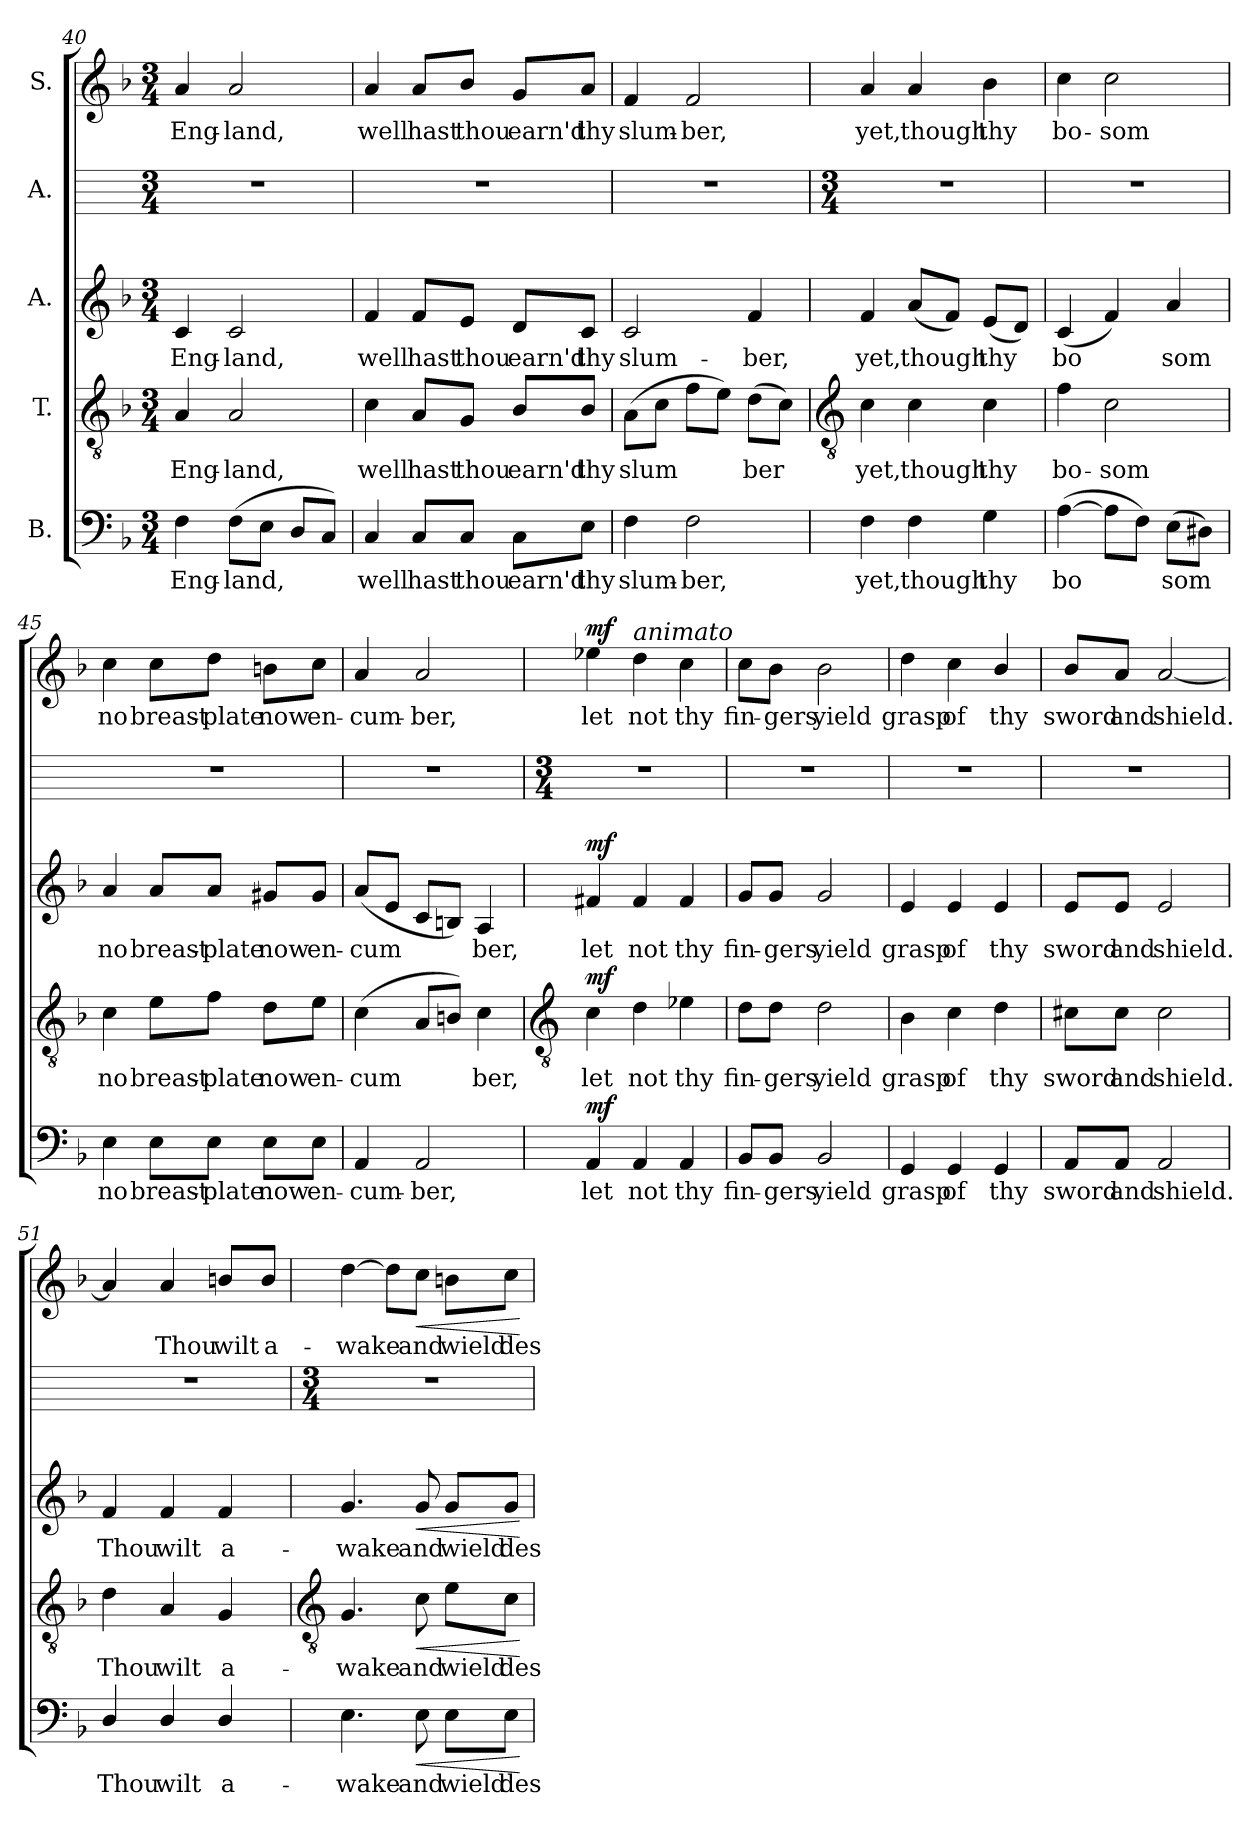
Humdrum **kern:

**kern	**text	**dynam	**kern	**text	**dynam	**kern	**text	**dynam	**kern	**kern	**text	**dynam
*part5	*part5	*part5	*part4	*part4	*part4	*part3	*part3	*part3	*part2	*part1	*part1	*part1
*staff5	*staff5	*staff5	*staff4	*staff4	*staff4	*staff3	*staff3	*staff3	*staff2	*staff1	*staff1	*staff1
*I"B.	*	*	*I"T.	*	*	*I"A.	*	*	*I"A.	*I"S.	*	*
*clefF4	*	*	*clefGv2	*	*	*clefG2	*	*	*	*clefG2	*	*
*k[b-]	*	*	*k[b-]	*	*	*k[b-]	*	*	*	*k[b-]	*	*
*F:	*	*	*F:	*	*	*F:	*	*	*	*F:	*	*
*M3/4	*	*	*M3/4	*	*	*M3/4	*	*	*M3/4	*M3/4	*	*
=40	=40	=40	=40	=40	=40	=40	=40	=40	=40	=40	=40	=40
!	!LO:LY:b	!	!	!LO:LY:b	!	!	!LO:LY:b	!	!	!	!LO:LY:b	!
4F	Eng-	.	4A	Eng-	.	4c	Eng-	.	2.r	4a	Eng-	.
!	!LO:LY:b	!	!	!LO:LY:b	!	!	!LO:LY:b	!	!	!	!LO:LY:b	!
(>8F\L	-land,	.	2A	-land,	.	2c	-land,	.	.	2a	-land,	.
8E\J	.	.	.	.	.	.	.	.	.	.	.	.
8D/L	.	.	.	.	.	.	.	.	.	.	.	.
8C/J)	.	.	.	.	.	.	.	.	.	.	.	.
=41	=41	=41	=41	=41	=41	=41	=41	=41	=41	=41	=41	=41
!	!LO:LY:b	!	!	!LO:LY:b	!	!	!LO:LY:b	!	!	!	!LO:LY:b	!
4C	well	.	4c	well	.	4f	well	.	2.r	4a	well	.
!	!LO:LY:b	!	!	!LO:LY:b	!	!	!LO:LY:b	!	!	!	!LO:LY:b	!
8C/L	hast	.	8A/L	hast	.	8f/L	hast	.	.	8a/L	hast	.
!	!LO:LY:b	!	!	!LO:LY:b	!	!	!LO:LY:b	!	!	!	!LO:LY:b	!
8C/J	thou	.	8G/J	thou	.	8e/J	thou	.	.	8b-/J	thou	.
!	!LO:LY:b	!	!	!LO:LY:b	!	!	!LO:LY:b	!	!	!	!LO:LY:b	!
8C\L	earn'd	.	8B-/L	earn'd	.	8d/L	earn'd	.	.	8g/L	earn'd	.
!	!LO:LY:b	!	!	!LO:LY:b	!	!	!LO:LY:b	!	!	!	!LO:LY:b	!
8E\J	thy	.	8B-/J	thy	.	8c/J	thy	.	.	8a/J	thy	.
=42	=42	=42	=42	=42	=42	=42	=42	=42	=42	=42	=42	=42
!	!LO:LY:b	!	!	!LO:LY:b	!	!	!LO:LY:b	!	!	!	!LO:LY:b	!
4F	slum-	.	(>8A\L	slum	.	2c	slum-	.	2.r	4f	slum-	.
.	.	.	8c\J	.	.	.	.	.	.	.	.	.
!	!LO:LY:b	!	!	!	!	!	!	!	!	!	!LO:LY:b	!
2F	-ber,	.	8f\L	.	.	.	.	.	.	2f	-ber,	.
.	.	.	8e\J)	.	.	.	.	.	.	.	.	.
!	!	!	!	!LO:LY:b	!	!	!LO:LY:b	!	!	!	!	!
.	.	.	(>8d\L	ber	.	4f	-ber,	.	.	.	.	.
.	.	.	8c\J)	.	.	.	.	.	.	.	.	.
!!LO:LB:g=z
=43	=43	=43	=43	=43	=43	=43	=43	=43	=43	=43	=43	=43
*	*	*	*clefGv2	*	*	*	*	*	*	*	*	*
*	*	*	*	*	*	*	*	*	*M3/4	*	*	*
!	!LO:LY:b	!	!	!LO:LY:b	!	!	!LO:LY:b	!	!	!	!LO:LY:b	!
4F	yet,	.	4c	yet,	.	4f	yet,	.	2.r	4a	yet,	.
!	!LO:LY:b	!	!	!LO:LY:b	!	!	!LO:LY:b	!	!	!	!LO:LY:b	!
4F	though	.	4c	though	.	(<8a/L	though	.	.	4a	though	.
.	.	.	.	.	.	8f/J)	.	.	.	.	.	.
!	!LO:LY:b	!	!	!LO:LY:b	!	!	!LO:LY:b	!	!	!	!LO:LY:b	!
4G	thy	.	4c	thy	.	(<8e/L	thy	.	.	4b-	thy	.
.	.	.	.	.	.	8d/J)	.	.	.	.	.	.
=44	=44	=44	=44	=44	=44	=44	=44	=44	=44	=44	=44	=44
!	!LO:LY:b	!	!	!LO:LY:b	!	!	!LO:LY:b	!	!	!	!LO:LY:b	!
(>[4A	bo	.	4f	bo-	.	(<4c	bo	.	2.r	4cc	bo-	.
!	!	!	!	!LO:LY:b	!	!	!	!	!	!	!LO:LY:b	!
8A\L]	.	.	2c	-som	.	4f)	.	.	.	2cc	-som	.
8F\J)	.	.	.	.	.	.	.	.	.	.	.	.
!	!LO:LY:b	!	!	!	!	!	!LO:LY:b	!	!	!	!	!
(>8E\L	som	.	.	.	.	4a	som	.	.	.	.	.
8D#X\J)	.	.	.	.	.	.	.	.	.	.	.	.
=45	=45	=45	=45	=45	=45	=45	=45	=45	=45	=45	=45	=45
!	!LO:LY:b	!	!	!LO:LY:b	!	!	!LO:LY:b	!	!	!	!LO:LY:b	!
4E	no	.	4c	no	.	4a	no	.	2.r	4cc	no	.
!	!LO:LY:b	!	!	!LO:LY:b	!	!	!LO:LY:b	!	!	!	!LO:LY:b	!
8E\L	breast-	.	8e\L	breast-	.	8a/L	breast-	.	.	8cc\L	breast-	.
!	!LO:LY:b	!	!	!LO:LY:b	!	!	!LO:LY:b	!	!	!	!LO:LY:b	!
8E\J	-plate	.	8f\J	-plate	.	8a/J	-plate	.	.	8dd\J	-plate	.
!	!LO:LY:b	!	!	!LO:LY:b	!	!	!LO:LY:b	!	!	!	!LO:LY:b	!
8E\L	now	.	8d\L	now	.	8g#X/L	now	.	.	8bn\L	now	.
!	!LO:LY:b	!	!	!LO:LY:b	!	!	!LO:LY:b	!	!	!	!LO:LY:b	!
8E\J	en-	.	8e\J	en-	.	8g#/J	en-	.	.	8cc\J	en-	.
=46	=46	=46	=46	=46	=46	=46	=46	=46	=46	=46	=46	=46
!	!LO:LY:b	!	!	!LO:LY:b	!	!	!LO:LY:b	!	!	!	!LO:LY:b	!
4AA	-cum-	.	(<4c	-cum	.	(<8a/L	-cum	.	2.r	4a	-cum-	.
.	.	.	.	.	.	8e/J	.	.	.	.	.	.
!	!LO:LY:b	!	!	!	!	!	!	!	!	!	!LO:LY:b	!
2AA	-ber,	.	8A/L	.	.	8c/L	.	.	.	2a	-ber,	.
.	.	.	8Bn/J)	.	.	8Bn/J)	.	.	.	.	.	.
!	!	!	!	!LO:LY:b	!	!	!LO:LY:b	!	!	!	!	!
.	.	.	4c	ber,	.	4A	ber,	.	.	.	.	.
!!LO:LB:g=z
=47	=47	=47	=47	=47	=47	=47	=47	=47	=47	=47	=47	=47
*	*	*	*clefGv2	*	*	*	*	*	*	*	*	*
*	*	*	*	*	*	*	*	*	*M3/4	*	*	*
!	!LO:LY:b	!LO:DY:a	!	!LO:LY:b	!LO:DY:a	!	!LO:LY:b	!LO:DY:a	!	!	!LO:LY:b	!LO:DY:a
4AA	let	mf	4c	let	mf	4f#X	let	mf	2.r	4ee-X	let	mf
!	!	!	!	!	!	!	!	!	!	!LO:TX:a:i:t=animato	!	!
!	!LO:LY:b	!	!	!LO:LY:b	!	!	!LO:LY:b	!	!	!	!LO:LY:b	!
4AA	not	.	4d	not	.	4f#	not	.	.	4dd	not	.
!	!LO:LY:b	!	!	!LO:LY:b	!	!	!LO:LY:b	!	!	!	!LO:LY:b	!
4AA	thy	.	4e-X	thy	.	4f#	thy	.	.	4cc	thy	.
=48	=48	=48	=48	=48	=48	=48	=48	=48	=48	=48	=48	=48
!	!LO:LY:b	!	!	!LO:LY:b	!	!	!LO:LY:b	!	!	!	!LO:LY:b	!
8BB-/L	fin-	.	8d\L	fin-	.	8g/L	fin-	.	2.r	8cc\L	fin-	.
!	!LO:LY:b	!	!	!LO:LY:b	!	!	!LO:LY:b	!	!	!	!LO:LY:b	!
8BB-/J	-gers	.	8d\J	-gers	.	8g/J	-gers	.	.	8b-\J	-gers	.
!	!LO:LY:b	!	!	!LO:LY:b	!	!	!LO:LY:b	!	!	!	!LO:LY:b	!
2BB-	yield	.	2d	yield	.	2g	yield	.	.	2b-	yield	.
=49	=49	=49	=49	=49	=49	=49	=49	=49	=49	=49	=49	=49
!	!LO:LY:b	!	!	!LO:LY:b	!	!	!LO:LY:b	!	!	!	!LO:LY:b	!
4GG	grasp	.	4B-	grasp	.	4e	grasp	.	2.r	4dd	grasp	.
!	!LO:LY:b	!	!	!LO:LY:b	!	!	!LO:LY:b	!	!	!	!LO:LY:b	!
4GG	of	.	4c	of	.	4e	of	.	.	4cc	of	.
!	!LO:LY:b	!	!	!LO:LY:b	!	!	!LO:LY:b	!	!	!	!LO:LY:b	!
4GG	thy	.	4d	thy	.	4e	thy	.	.	4b-/	thy	.
=50	=50	=50	=50	=50	=50	=50	=50	=50	=50	=50	=50	=50
!	!LO:LY:b	!	!	!LO:LY:b	!	!	!LO:LY:b	!	!	!	!LO:LY:b	!
8AA/L	sword	.	8c#X\L	sword	.	8e/L	sword	.	2.r	8b-/L	sword	.
!	!LO:LY:b	!	!	!LO:LY:b	!	!	!LO:LY:b	!	!	!	!LO:LY:b	!
8AA/J	and	.	8c#\J	and	.	8e/J	and	.	.	8a/J	and	.
!	!LO:LY:b	!	!	!LO:LY:b	!	!	!LO:LY:b	!	!	!	!LO:LY:b	!
2AA	shield.	.	2c#	shield.	.	2e	shield.	.	.	[2a	shield.	.
=51	=51	=51	=51	=51	=51	=51	=51	=51	=51	=51	=51	=51
!	!LO:LY:b	!	!	!LO:LY:b	!	!	!LO:LY:b	!	!	!	!	!
4D/	Thou	.	4d	Thou	.	4f	Thou	.	2.r	4a]	.	.
!	!LO:LY:b	!	!	!LO:LY:b	!	!	!LO:LY:b	!	!	!	!LO:LY:b	!
4D/	wilt	.	4A	wilt	.	4f	wilt	.	.	4a	Thou	.
!	!LO:LY:b	!	!	!LO:LY:b	!	!	!LO:LY:b	!	!	!	!LO:LY:b	!
4D/	a-	.	4G	a-	.	4f	a-	.	.	8bn/L	wilt	.
!	!	!	!	!	!	!	!	!	!	!	!LO:LY:b	!
.	.	.	.	.	.	.	.	.	.	8b/J	a-	.
!!LO:LB:g=z
=52	=52	=52	=52	=52	=52	=52	=52	=52	=52	=52	=52	=52
*	*	*	*clefGv2	*	*	*	*	*	*	*	*	*
*	*	*	*	*	*	*	*	*	*M3/4	*	*	*
!	!LO:LY:b	!	!	!LO:LY:b	!	!	!LO:LY:b	!	!	!	!LO:LY:b	!
4.E	-wake	.	4.G	-wake	.	4.g	-wake	.	2.r	[4dd	-wake	.
.	.	.	.	.	.	.	.	.	.	8dd\L]	.	.
!	!LO:LY:b	!LO:HP:b	!	!LO:LY:b	!LO:HP:b	!	!LO:LY:b	!LO:HP:b	!	!	!LO:LY:b	!LO:HP:b
8E	and	<	8c	and	<	8g	and	<	.	8cc\J	and	<
!	!LO:LY:b	!	!	!LO:LY:b	!	!	!LO:LY:b	!	!	!	!LO:LY:b	!
8E\L	wield	.	8e\L	wield	.	8g/L	wield	.	.	8bn\L	wield	.
!	!LO:LY:b	!	!	!LO:LY:b	!	!	!LO:LY:b	!	!	!	!LO:LY:b	!
8E\J	des-	.	8c\J	des-	.	8g/J	des-	.	.	8cc\J	des-	.
.	.	[	.	.	[	.	.	[	.	.	.	[
=	=	=	=	=	=	=	=	=	=	=	=	=
*-	*-	*-	*-	*-	*-	*-	*-	*-	*-	*-	*-	*-
